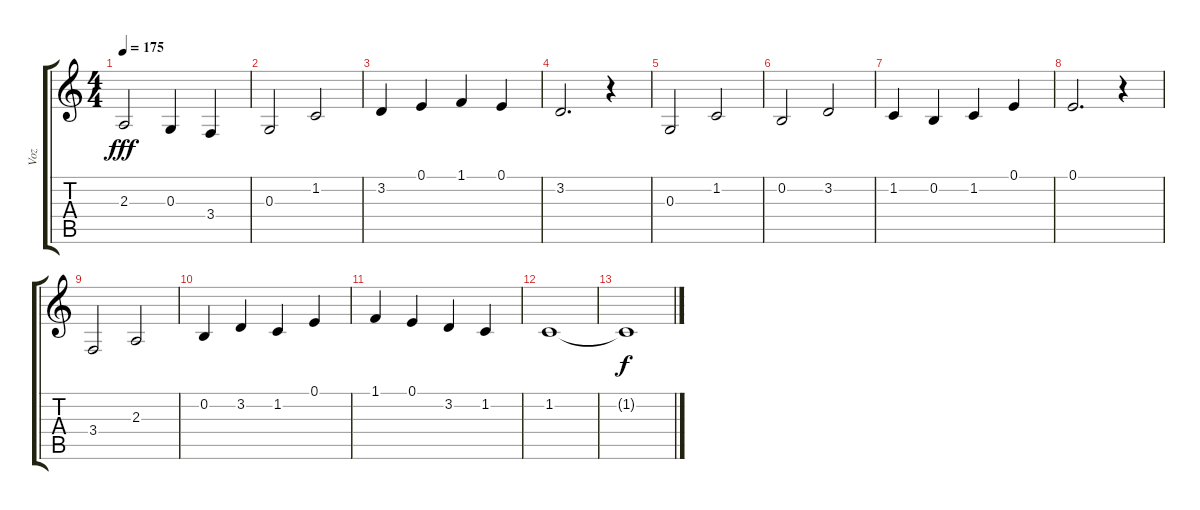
\track ("Voz" "Voz") {instrument choiraahs}
\staff {score tabs}
\tuning (E4 B3 G3 D3 A2 E2) {hide}
\ts (4 4)
\tempo 175
\clef g2
\ks c
2.3.2{dy fff} 0.3.4 3.4.4 |
0.3.2 1.2.2 |
3.2.4 0.1.4 1.1.4 0.1.4 |
3.2.2{d} r.4 |
0.3.2 1.2.2 |
0.2.2 3.2.2 |
1.2.4 0.2.4 1.2.4 0.1.4 |
0.1.2{d} r.4 |
3.4.2 2.3.2 |
0.2.4 3.2.4 1.2.4 0.1.4 |
1.1.4 0.1.4 3.2.4 1.2.4 |
1.2.1 |
1.2{t}.1{dy f}
